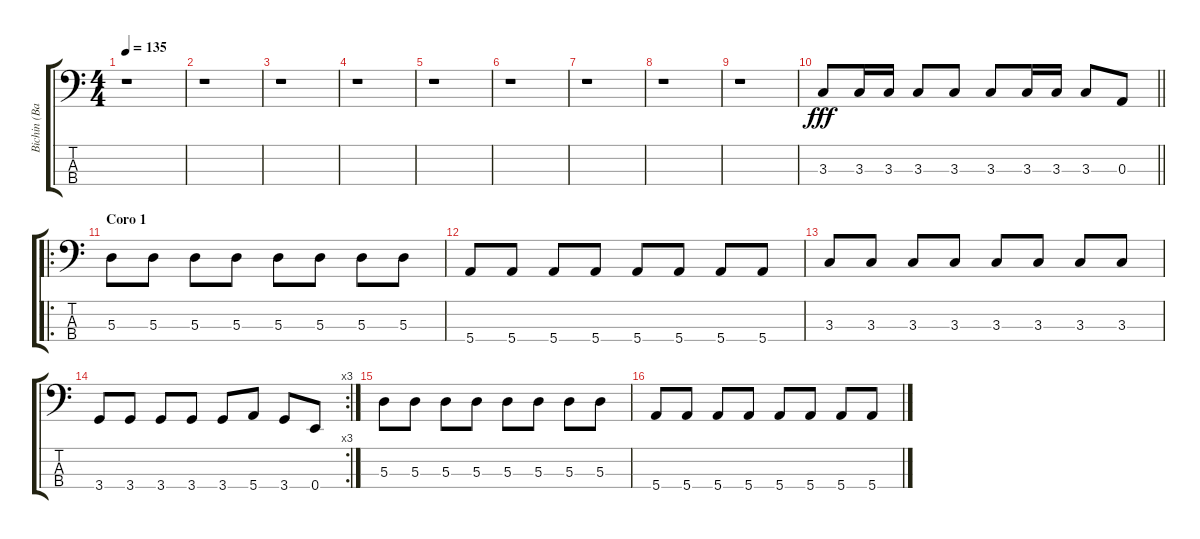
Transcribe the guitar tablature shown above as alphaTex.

\track ("Bichin (Bajo)" "Bichin (Ba") {instrument electricbasspick}
\staff {score tabs}
\tuning (G2 D2 A1 E1) {hide}
\ts (4 4)
\tempo 135
\clef f4
\ks c
r.1{dy fff} |
r.1 |
r.1 |
r.1 |
r.1 |
r.1 |
r.1 |
r.1 |
r.1 |
\barLineRight lightlight
3.3.8{volume 16} 3.3.16 3.3.16 3.3.8 3.3.8 3.3.8 3.3.16 3.3.16 3.3.8 0.3.8 |
\ro
\section ("" "Coro 1")
5.3.8{volume 12} 5.3.8 5.3.8 5.3.8 5.3.8 5.3.8 5.3.8 5.3.8 |
5.4.8 5.4.8 5.4.8 5.4.8 5.4.8 5.4.8 5.4.8 5.4.8 |
3.3.8 3.3.8 3.3.8 3.3.8 3.3.8 3.3.8 3.3.8 3.3.8 |
\rc 3
3.4.8 3.4.8 3.4.8 3.4.8 3.4.8 5.4.8 3.4.8 0.4.8 |
5.3.8 5.3.8 5.3.8 5.3.8 5.3.8 5.3.8 5.3.8 5.3.8 |
5.4.8 5.4.8 5.4.8 5.4.8 5.4.8 5.4.8 5.4.8 5.4.8
